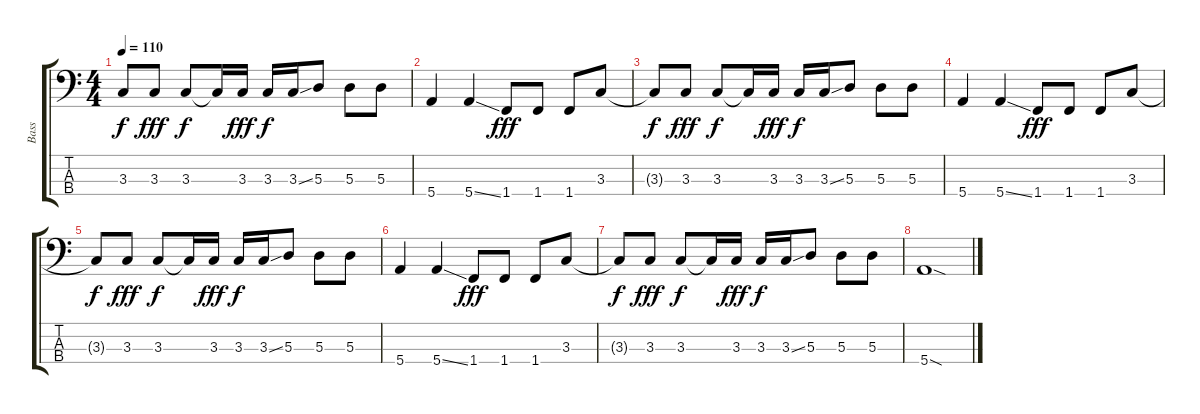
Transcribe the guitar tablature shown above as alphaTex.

\track ("Bass" "Bass") {instrument electricbasspick}
\staff {score tabs}
\tuning (G2 D2 A1 E1) {hide}
\ts (4 4)
\tempo 110
\clef f4
\ks c
3.3{t}.8{dy f} 3.3.8{dy fff} 3.3.8{dy f} 3.3{t}.16 3.3.16{dy fff} 3.3.16{dy f} 3.3{ss}.16 5.3.8 5.3.8 5.3.8 |
5.4.4 5.4{ss}.4 1.4.8{dy fff} 1.4.8 1.4.8 3.3.8 |
3.3{t}.8{dy f} 3.3.8{dy fff} 3.3.8{dy f} 3.3{t}.16 3.3.16{dy fff} 3.3.16{dy f} 3.3{ss}.16 5.3.8 5.3.8 5.3.8 |
5.4.4 5.4{ss}.4 1.4.8{dy fff} 1.4.8 1.4.8 3.3.8 |
3.3{t}.8{dy f} 3.3.8{dy fff} 3.3.8{dy f} 3.3{t}.16 3.3.16{dy fff} 3.3.16{dy f} 3.3{ss}.16 5.3.8 5.3.8 5.3.8 |
5.4.4 5.4{ss}.4 1.4.8{dy fff} 1.4.8 1.4.8 3.3.8 |
3.3{t}.8{dy f} 3.3.8{dy fff} 3.3.8{dy f} 3.3{t}.16 3.3.16{dy fff} 3.3.16{dy f} 3.3{ss}.16 5.3.8 5.3.8 5.3.8 |
5.4{sod}.1
